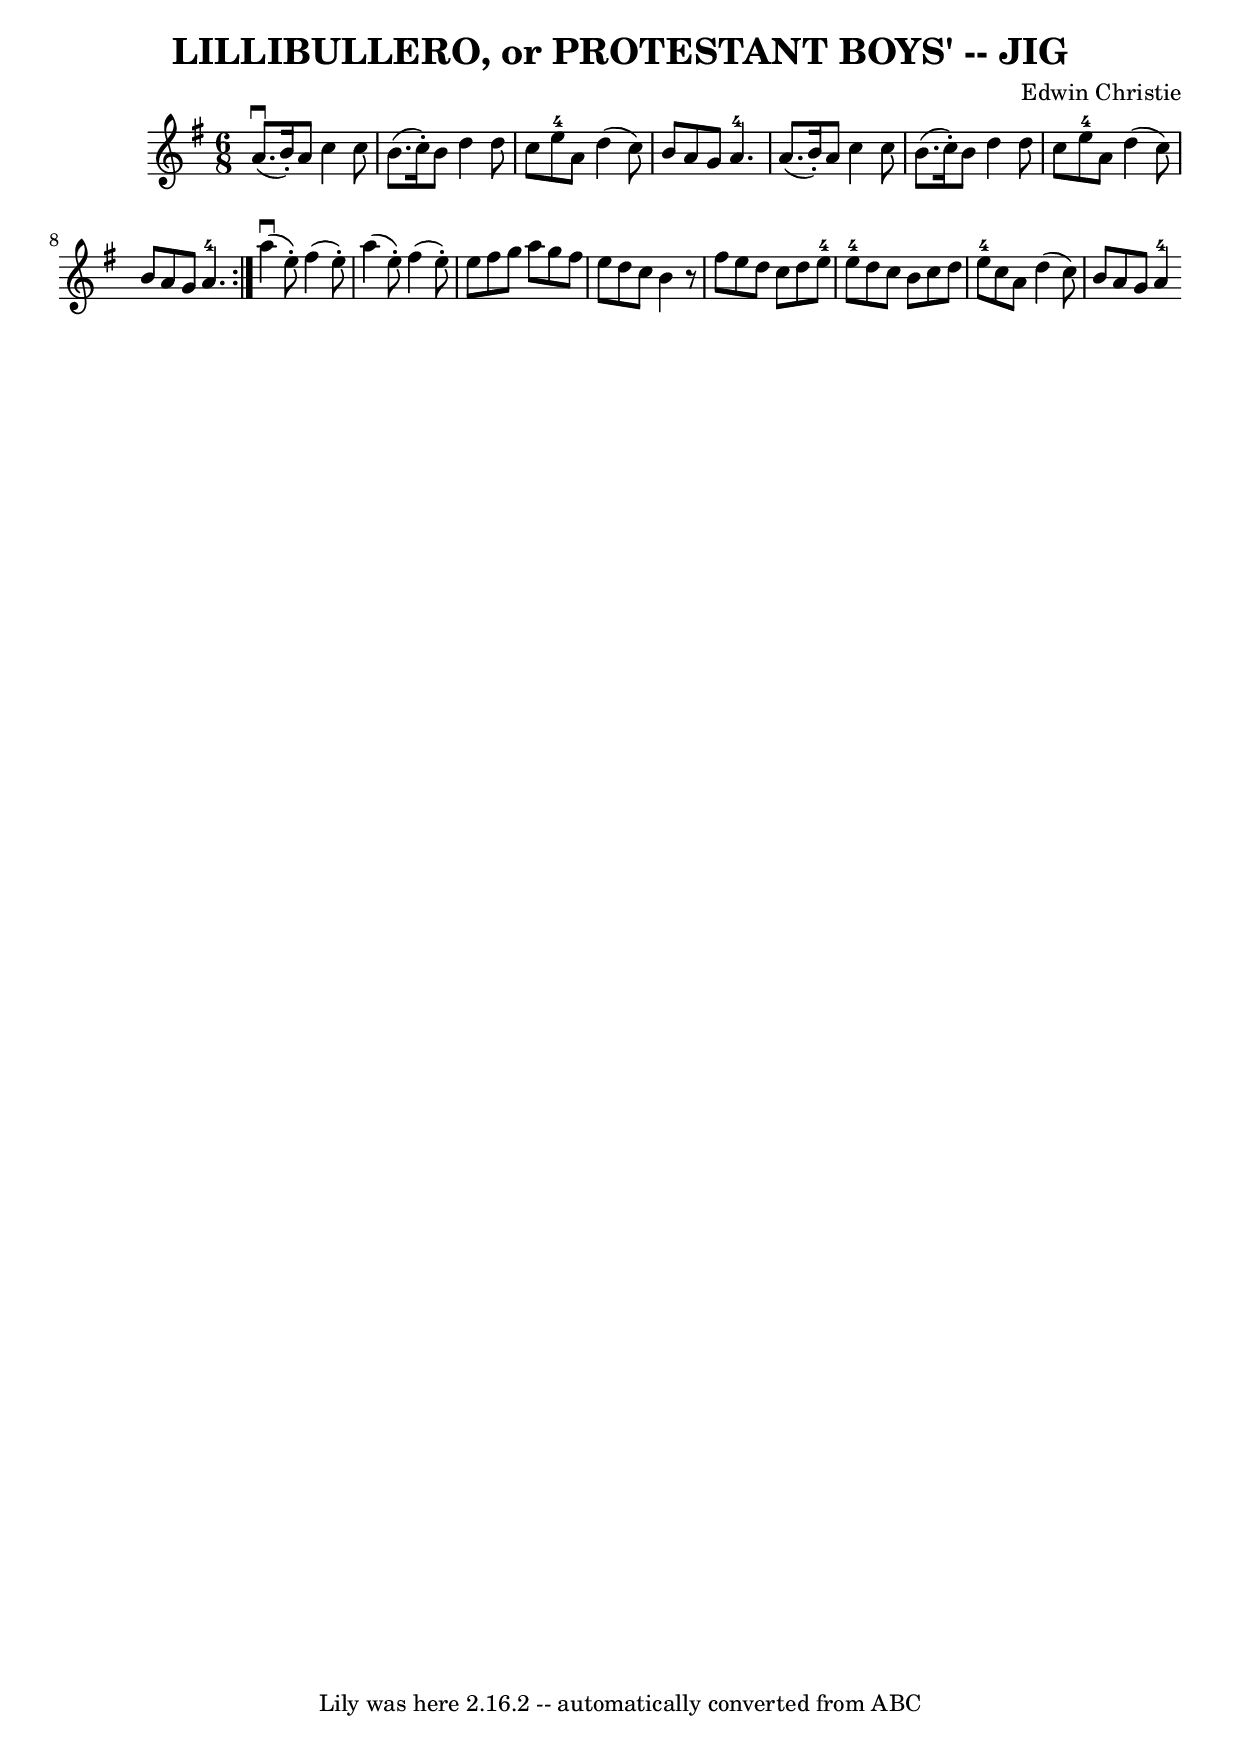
\version "2.7.40"
\include "Mammoth.ily"
\header {
	%% book = "Ryan's Mammoth Collection of Fiddle Tunes"
	composer = "Edwin Christie"
	crossRefNumber = "1"
	footnotes = ""
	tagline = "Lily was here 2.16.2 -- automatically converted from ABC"
	title = "LILLIBULLERO, or PROTESTANT BOYS' -- JIG"
}
voicedefault =  {


\repeat volta 2 {
\time 6/8 \key g \major a'8. (^\downbow b'16 -.) a'8 c''4 c''8  
  |
 b'8. (c''16 -.) b'8 d''4 d''8    |
 c''8    
e''8-4 a'8 d''4 (c''8)   |
 b'8 a'8 g'8 a'4. 
-4       |
 a'8. (b'16 -.) a'8 c''4 c''8    |
   
b'8. (c''16 -.) b'8 d''4 d''8    |
 c''8 e''8-4   
a'8 d''4 (c''8)   |
 b'8 a'8 g'8 a'4.-4   }      
 a''4 (^\downbow e''8 -.) fis''4 (e''8 -.)   |
 a''4 (
e''8 -.) fis''4 (e''8 -.)   |
 e''8 fis''8 g''8 a''8  
 g''8 fis''8    |
 e''8 d''8 c''8 b'4    r8       |
 
 fis''8 e''8 d''8 c''8 d''8 e''8-4   |
 e''8-4  
 d''8 c''8 b'8 c''8 d''8    |
 e''8-4 c''8 a'8    
d''4 (c''8)   |
 b'8 a'8 g'8 a'4-4   
}

\score{
    <<

	\context Staff="default"
	{
	    \voicedefault 
	}

    >>
	\layout {
	}
	\midi {}
}
